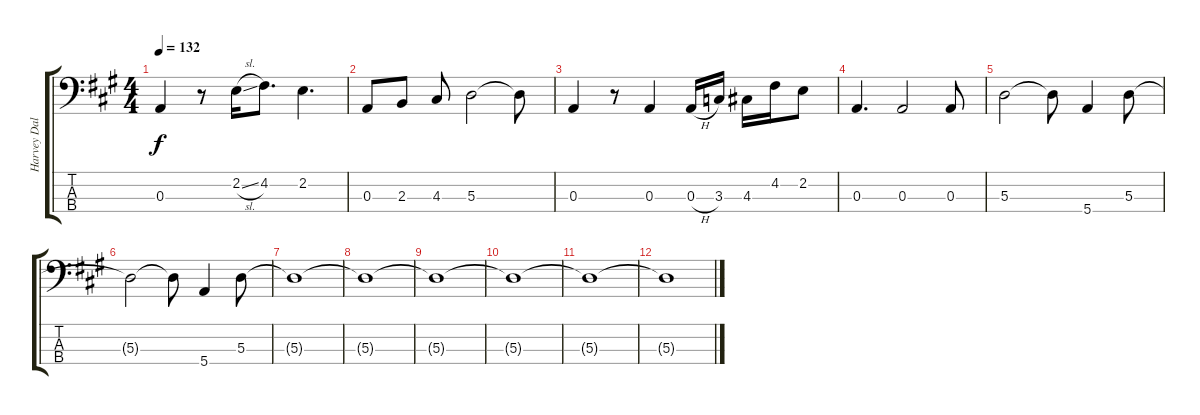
\track ("Harvey Dalton Bass" "Harvey Dal") {instrument electricbassfinger}
\staff {score tabs}
\tuning (G2 D2 A1 E1) {hide}
\ts (4 4)
\tempo 132
\clef f4
\ks a
0.3.4{dy f} r.8 2.2{sl}.16 4.2.8{d} 2.2.4{d} |
0.3.8 2.3.8 4.3.8 5.3.2 5.3{t}.8 |
0.3.4 r.8 0.3.4 0.3{h}.16 3.3.16 4.3.16 4.2.16 2.2.8 |
0.3.4{d} 0.3.2 0.3.8 |
5.3.2 5.3{t}.8 5.4.4 5.3.8 |
5.3{t}.2 5.3{t}.8 5.4.4 5.3.8 |
5.3{t}.1 |
5.3{t}.1 |
5.3{t}.1 |
5.3{t}.1 |
5.3{t}.1 |
5.3{t}.1
